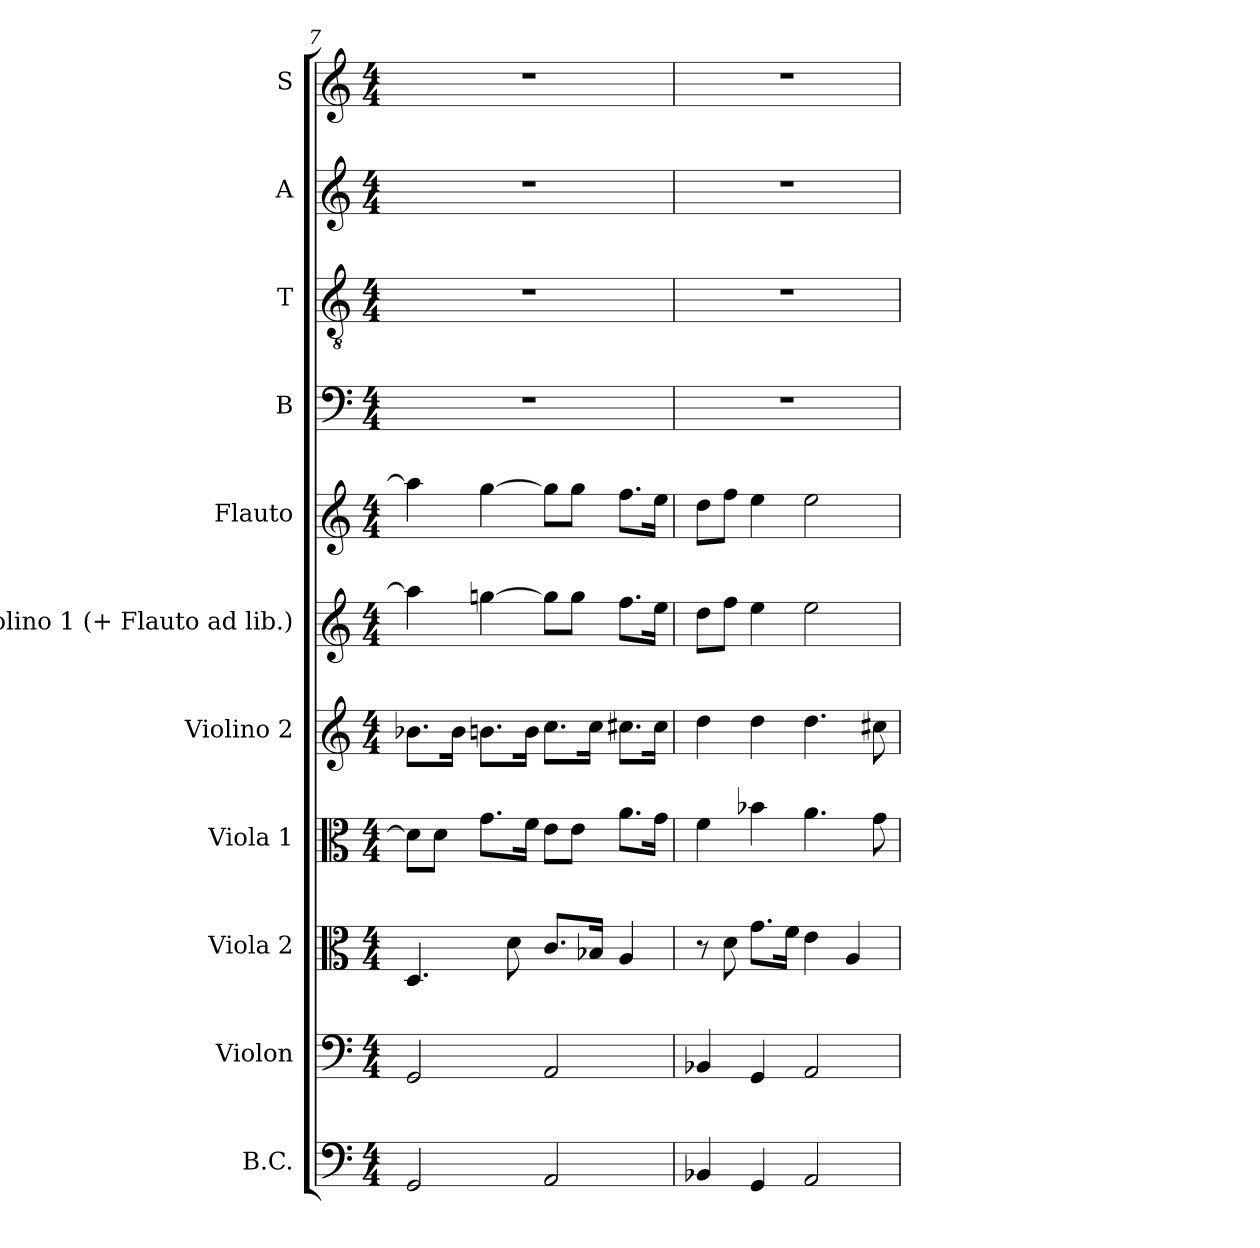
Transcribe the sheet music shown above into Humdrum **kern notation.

**kern	**kern	**kern	**kern	**kern	**kern	**kern	**kern	**kern	**kern	**kern
*part11	*part10	*part9	*part8	*part7	*part6	*part5	*part4	*part3	*part2	*part1
*staff11	*staff10	*staff9	*staff8	*staff7	*staff6	*staff5	*staff4	*staff3	*staff2	*staff1
*I"B.C.	*I"Violon	*I"Viola 2	*I"Viola 1	*I"Violino 2	*I"Violino 1 (+ Flauto ad lib.)	*I"Flauto	*I"B	*I"T	*I"A	*I"S
*I'B.C.	*I'Vn	*I'Va2	*I'Va1	*I'Vn2	*I'Vn1	*I'Fl.	*I'B	*I'T	*I'A	*I'S
*clefF4	*clefF4	*clefC3	*clefC3	*clefG2	*clefG2	*clefG2	*clefF4	*clefGv2	*clefG2	*clefG2
*	*	*	*	*	*	*	*	*ITrd7c12	*	*
*k[]	*k[]	*k[]	*k[]	*k[]	*k[]	*k[]	*k[]	*k[]	*k[]	*k[]
*C:	*C:	*C:	*C:	*C:	*C:	*C:	*C:	*C:	*C:	*C:
*M4/4	*M4/4	*M4/4	*M4/4	*M4/4	*M4/4	*M4/4	*M4/4	*M4/4	*M4/4	*M4/4
=7	=7	=7	=7	=7	=7	=7	=7	=7	=7	=7
*^	*^	*	*	*	*	*	*	*	*	*
2GG/	4ryy	2GG/	4ryy	4.D/	8d\L]	8.b-X\L	4aa\]	4aa\]	1r	1r	1r	1r
.	.	.	.	.	8d\J	.	.	.	.	.	.	.
.	.	.	.	.	.	16b-\Jk	.	.	.	.	.	.
.	4ryy	.	4ryy	.	8.g\L	8.bn\L	[4ggn\	[4gg\	.	.	.	.
.	.	.	.	8d\	.	.	.	.	.	.	.	.
.	.	.	.	.	16f\Jk	16b\Jk	.	.	.	.	.	.
2AA/	4ryy	2AA/	4ryy	8.c/L	8e\L	8.cc\L	8gg\L]	8gg\L]	.	.	.	.
.	.	.	.	.	8e\J	.	8gg\J	8gg\J	.	.	.	.
.	.	.	.	16B-X/Jk	.	16cc\Jk	.	.	.	.	.	.
.	4ryy	.	4ryy	4A/	8.a\L	8.cc#X\L	8.ff\L	8.ff\L	.	.	.	.
.	.	.	.	.	16g\Jk	16cc#\Jk	16ee\Jk	16ee\Jk	.	.	.	.
=8	=8	=8	=8	=8	=8	=8	=8	=8	=8	=8	=8	=8
4BB-X/	4ryy	4BB-X/	4ryy	8r	4f\	4dd\	8dd\L	8dd\L	1r	1r	1r	1r
.	.	.	.	8d\	.	.	8ff\J	8ff\J	.	.	.	.
4GG/	4ryy	4GG/	4ryy	8.g\L	4b-X\	4dd\	4ee\	4ee\	.	.	.	.
.	.	.	.	16f\Jk	.	.	.	.	.	.	.	.
2AA/	4ryy	2AA/	4ryy	4e\	4.a\	4.dd\	2ee\	2ee\	.	.	.	.
.	4ryy	.	4ryy	4A/	.	.	.	.	.	.	.	.
.	.	.	.	.	8g\	8cc#X\	.	.	.	.	.	.
*v	*v	*	*	*	*	*	*	*	*	*	*	*
*	*v	*v	*	*	*	*	*	*	*	*	*
=	=	=	=	=	=	=	=	=	=	=
*-	*-	*-	*-	*-	*-	*-	*-	*-	*-	*-
